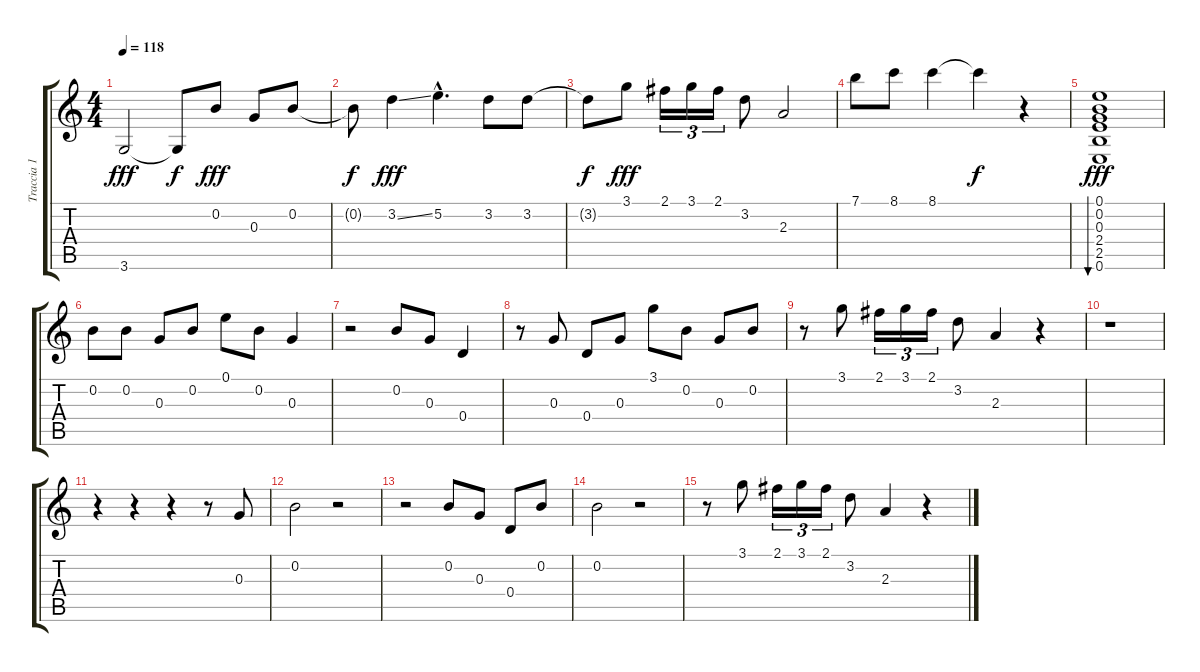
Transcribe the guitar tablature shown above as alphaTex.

\track ("Traccia 1" "Traccia 1") {instrument acousticguitarsteel}
\staff {score tabs}
\tuning (E4 B3 G3 D3 A2 E2) {hide}
\ts (4 4)
\tempo 118
\clef g2
\ks c
3.6.2{dy fff} 3.6{t}.8{dy f} 0.2.8{dy fff} 0.3.8 0.2.8 |
0.2{t}.8{dy f} 3.2{ss}.4{dy fff} 5.2{hac}.4{d} 3.2.8 3.2.8 |
3.2{t}.8{dy f} 3.1.8{dy fff} 2.1.16{tu (3 2)} 3.1.16{tu (3 2)} 2.1.16{tu (3 2)} 3.2.8 2.3.2 |
7.1.8 8.1.8 8.1.4 8.1{t}.4{dy f} r.4 |
(0.1 0.2 0.3 2.4 2.5 0.6).1{bu 60 dy fff} |
0.2.8 0.2.8 0.3.8 0.2.8 0.1.8 0.2.8 0.3.4 |
r.2 0.2.8 0.3.8 0.4.4 |
r.8 0.3.8 0.4.8 0.3.8 3.1.8 0.2.8 0.3.8 0.2.8 |
r.8 3.1.8 2.1.16{tu (3 2)} 3.1.16{tu (3 2)} 2.1.16{tu (3 2)} 3.2.8 2.3.4 r.4 |
r.1 |
r.4 r.4 r.4 r.8 0.3.8 |
0.2.2 r.2 |
r.2 0.2.8 0.3.8 0.4.8 0.2.8 |
0.2.2 r.2 |
r.8 3.1.8 2.1.16{tu (3 2)} 3.1.16{tu (3 2)} 2.1.16{tu (3 2)} 3.2.8 2.3.4 r.4
